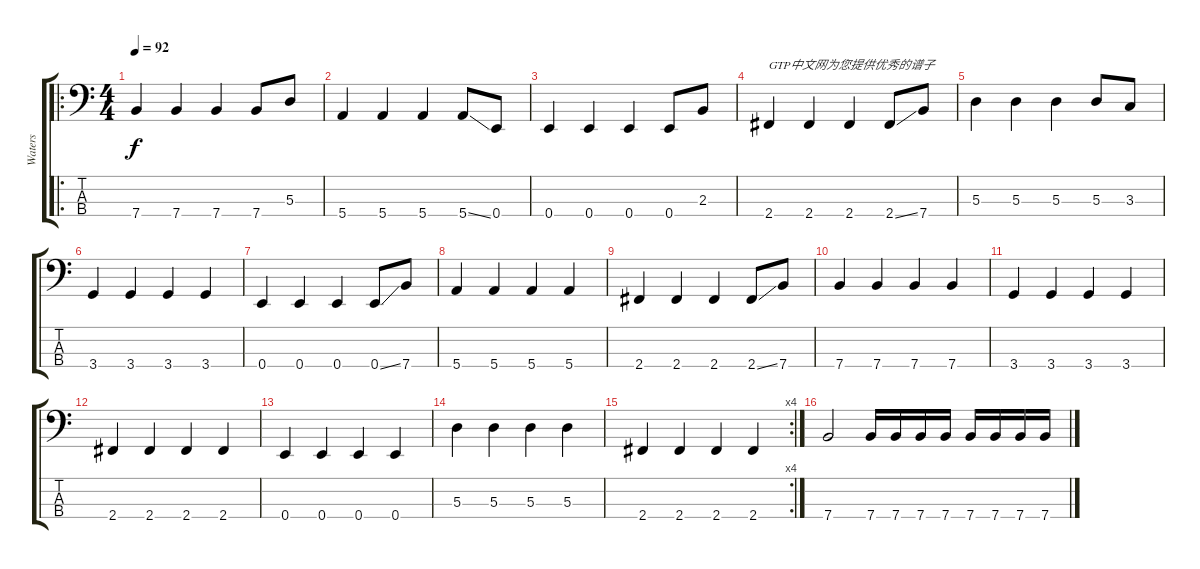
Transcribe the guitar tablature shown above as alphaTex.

\track ("Waters" "Waters") {instrument electricbasspick}
\staff {score tabs}
\tuning (G2 D2 A1 E1) {hide}
\ro
\ts (4 4)
\tempo 92
\clef f4
\ks c
7.4.4{dy f instrument electricbasspick} 7.4.4 7.4.4 7.4.8 5.3.8 |
5.4.4 5.4.4 5.4.4 5.4{ss}.8 0.4.8 |
0.4.4 0.4.4 0.4.4 0.4.8 2.3.8 |
2.4.4{txt "GTP中文网为您提供优秀的谱子"} 2.4.4 2.4.4 2.4{ss}.8 7.4.8 |
5.3.4 5.3.4 5.3.4 5.3.8 3.3.8 |
3.4.4 3.4.4 3.4.4 3.4.4 |
0.4.4 0.4.4 0.4.4 0.4{ss}.8 7.4.8 |
5.4.4 5.4.4 5.4.4 5.4.4 |
2.4.4 2.4.4 2.4.4 2.4{ss}.8 7.4.8 |
7.4.4 7.4.4 7.4.4 7.4.4 |
3.4.4 3.4.4 3.4.4 3.4.4 |
2.4.4 2.4.4 2.4.4 2.4.4 |
0.4.4 0.4.4 0.4.4 0.4.4 |
5.3.4 5.3.4 5.3.4 5.3.4 |
\rc 4
2.4.4 2.4.4 2.4.4 2.4.4 |
7.4.2 7.4.16 7.4.16 7.4.16 7.4.16 7.4.16 7.4.16 7.4.16 7.4.16
